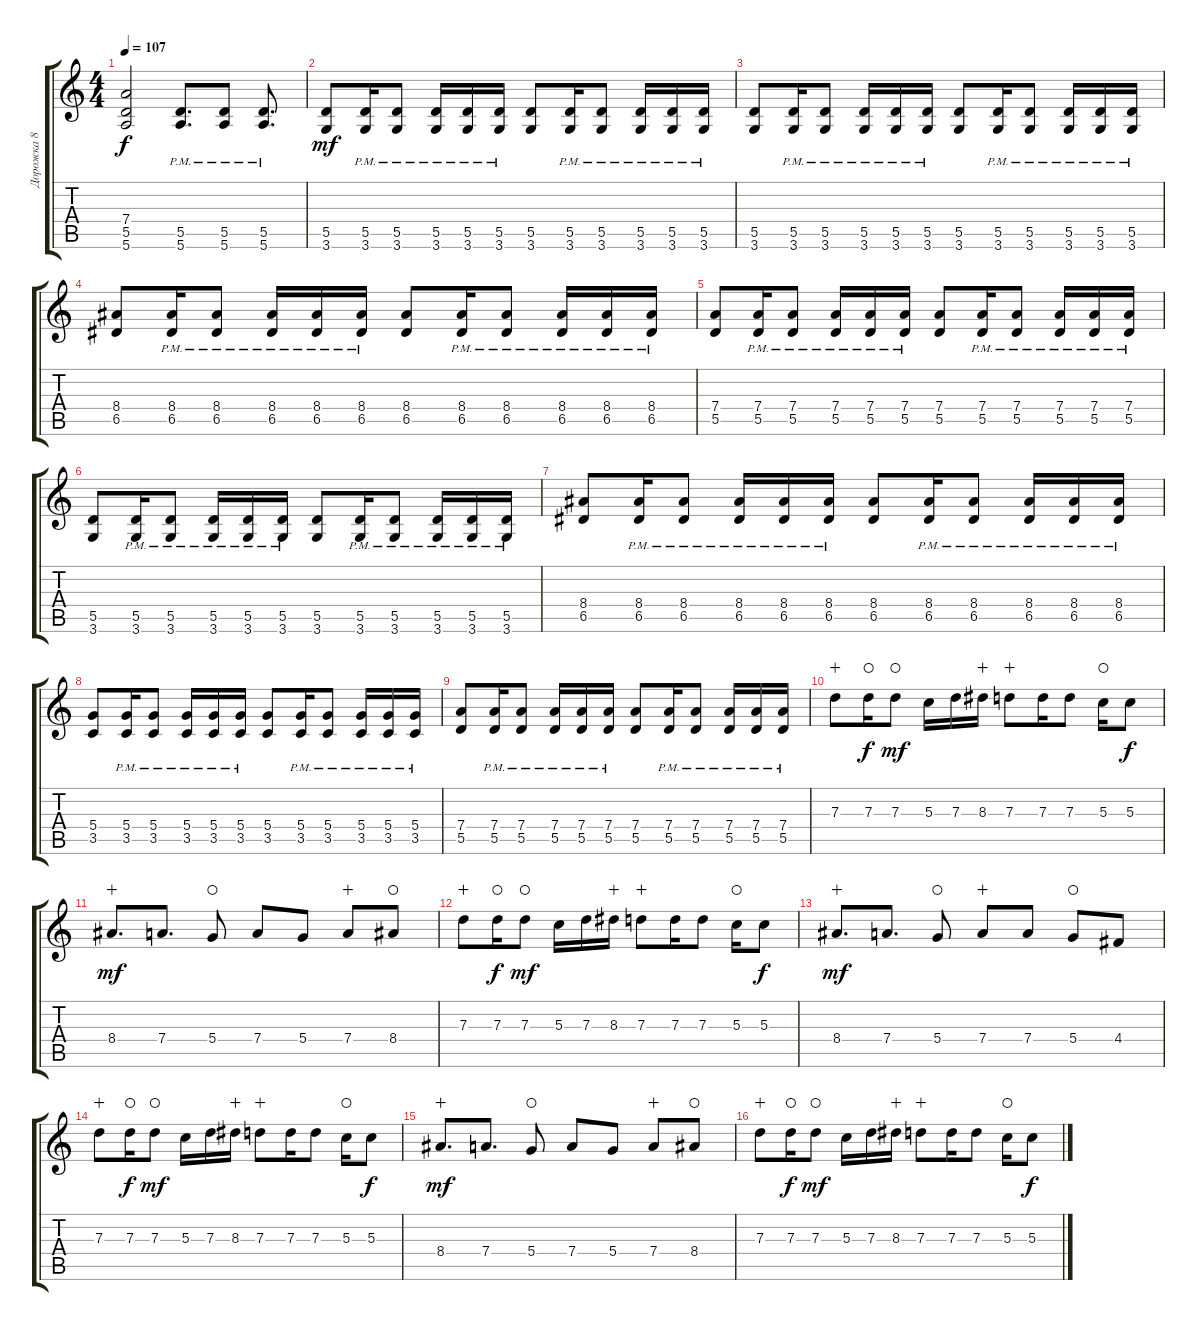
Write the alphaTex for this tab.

\track ("Дорожка 8" "Дорожка 8") {instrument distortionguitar}
\staff {score tabs}
\tuning (E4 B3 G3 D3 A2 E2) {hide}
\ts (4 4)
\tempo 107
\clef g2
\ks c
(7.4 5.5 5.6).2{dy f} (5.5{pm} 5.6{pm}).8{d} (5.5{pm} 5.6{pm}).8 (5.5{pm} 5.6{pm}).8{d} |
(5.5 3.6).8{dy mf} (5.5{pm} 3.6{pm}).16 (5.5{pm} 3.6{pm}).8 (5.5{pm} 3.6{pm}).16 (5.5{pm} 3.6{pm}).16 (5.5{pm} 3.6{pm}).16 (5.5 3.6).8 (5.5{pm} 3.6{pm}).16 (5.5{pm} 3.6{pm}).8 (5.5{pm} 3.6{pm}).16 (5.5{pm} 3.6{pm}).16 (5.5{pm} 3.6{pm}).16 |
(5.5 3.6).8 (5.5{pm} 3.6{pm}).16 (5.5{pm} 3.6{pm}).8 (5.5{pm} 3.6{pm}).16 (5.5{pm} 3.6{pm}).16 (5.5{pm} 3.6{pm}).16 (5.5 3.6).8 (5.5{pm} 3.6{pm}).16 (5.5{pm} 3.6{pm}).8 (5.5{pm} 3.6{pm}).16 (5.5{pm} 3.6{pm}).16 (5.5{pm} 3.6{pm}).16 |
(8.4 6.5).8 (8.4{pm} 6.5{pm}).16 (8.4{pm} 6.5{pm}).8 (8.4{pm} 6.5{pm}).16 (8.4{pm} 6.5{pm}).16 (8.4{pm} 6.5{pm}).16 (8.4 6.5).8 (8.4{pm} 6.5{pm}).16 (8.4{pm} 6.5{pm}).8 (8.4{pm} 6.5{pm}).16 (8.4{pm} 6.5{pm}).16 (8.4{pm} 6.5{pm}).16 |
(7.4 5.5).8 (7.4{pm} 5.5{pm}).16 (7.4{pm} 5.5{pm}).8 (7.4{pm} 5.5{pm}).16 (7.4{pm} 5.5{pm}).16 (7.4{pm} 5.5{pm}).16 (7.4 5.5).8 (7.4{pm} 5.5{pm}).16 (7.4{pm} 5.5{pm}).8 (7.4{pm} 5.5{pm}).16 (7.4{pm} 5.5{pm}).16 (7.4{pm} 5.5{pm}).16 |
(5.5 3.6).8 (5.5{pm} 3.6{pm}).16 (5.5{pm} 3.6{pm}).8 (5.5{pm} 3.6{pm}).16 (5.5{pm} 3.6{pm}).16 (5.5{pm} 3.6{pm}).16 (5.5 3.6).8 (5.5{pm} 3.6{pm}).16 (5.5{pm} 3.6{pm}).8 (5.5{pm} 3.6{pm}).16 (5.5{pm} 3.6{pm}).16 (5.5{pm} 3.6{pm}).16 |
(8.4 6.5).8 (8.4{pm} 6.5{pm}).16 (8.4{pm} 6.5{pm}).8 (8.4{pm} 6.5{pm}).16 (8.4{pm} 6.5{pm}).16 (8.4{pm} 6.5{pm}).16 (8.4 6.5).8 (8.4{pm} 6.5{pm}).16 (8.4{pm} 6.5{pm}).8 (8.4{pm} 6.5{pm}).16 (8.4{pm} 6.5{pm}).16 (8.4{pm} 6.5{pm}).16 |
(5.4 3.5).8 (5.4{pm} 3.5{pm}).16 (5.4{pm} 3.5{pm}).8 (5.4{pm} 3.5{pm}).16 (5.4{pm} 3.5{pm}).16 (5.4{pm} 3.5{pm}).16 (5.4 3.5).8 (5.4{pm} 3.5{pm}).16 (5.4{pm} 3.5{pm}).8 (5.4{pm} 3.5{pm}).16 (5.4{pm} 3.5{pm}).16 (5.4{pm} 3.5{pm}).16 |
(7.4 5.5).8 (7.4{pm} 5.5{pm}).16 (7.4{pm} 5.5{pm}).8 (7.4{pm} 5.5{pm}).16 (7.4{pm} 5.5{pm}).16 (7.4{pm} 5.5{pm}).16 (7.4 5.5).8 (7.4{pm} 5.5{pm}).16 (7.4{pm} 5.5{pm}).8 (7.4{pm} 5.5{pm}).16 (7.4{pm} 5.5{pm}).16 (7.4{pm} 5.5{pm}).16 |
7.3.8{wahc} 7.3.16{dy f waho} 7.3.8{dy mf waho} 5.3.16 7.3.16 8.3.16{wahc} 7.3.8{wahc} 7.3.16 7.3.8 5.3.16{waho} 5.3.8{dy f} |
8.4.8{d dy mf wahc} 7.4.8{d} 5.4.8{waho} 7.4.8 5.4.8 7.4.8{wahc} 8.4.8{waho} |
7.3.8{wahc} 7.3.16{dy f waho} 7.3.8{dy mf waho} 5.3.16 7.3.16 8.3.16{wahc} 7.3.8{wahc} 7.3.16 7.3.8 5.3.16{waho} 5.3.8{dy f} |
8.4.8{d dy mf wahc} 7.4.8{d} 5.4.8{waho} 7.4.8{wahc} 7.4.8 5.4.8{waho} 4.4.8 |
7.3.8{wahc} 7.3.16{dy f waho} 7.3.8{dy mf waho} 5.3.16 7.3.16 8.3.16{wahc} 7.3.8{wahc} 7.3.16 7.3.8 5.3.16{waho} 5.3.8{dy f} |
8.4.8{d dy mf wahc} 7.4.8{d} 5.4.8{waho} 7.4.8 5.4.8 7.4.8{wahc} 8.4.8{waho} |
7.3.8{wahc} 7.3.16{dy f waho} 7.3.8{dy mf waho} 5.3.16 7.3.16 8.3.16{wahc} 7.3.8{wahc} 7.3.16 7.3.8 5.3.16{waho} 5.3.8{dy f}
